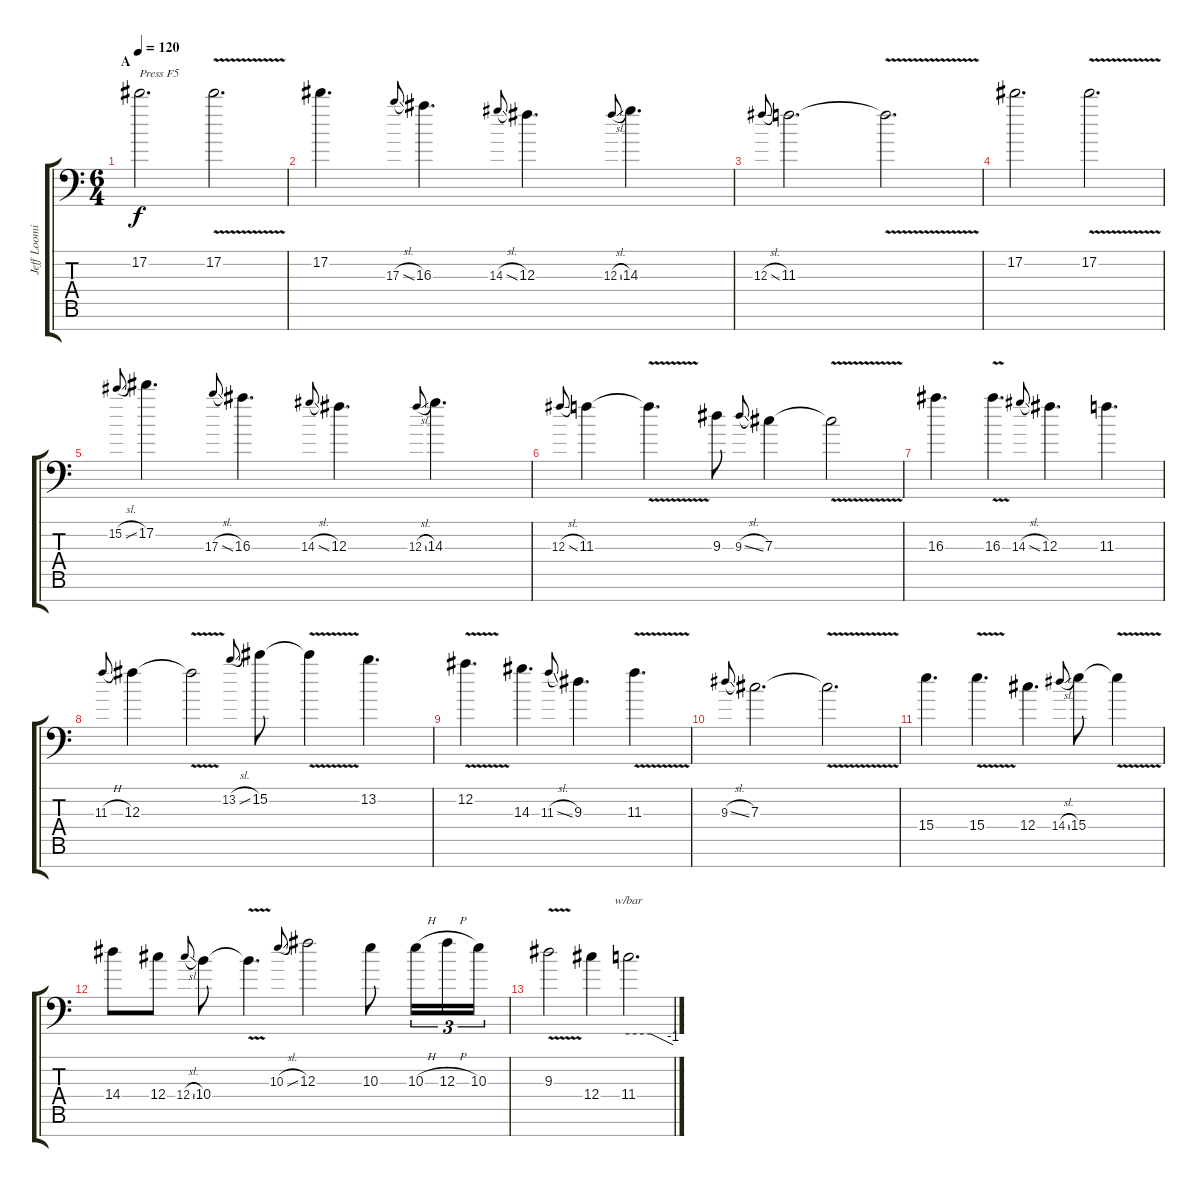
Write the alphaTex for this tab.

\track ("Jeff Loomis Lead" "Jeff Loomi") {instrument distortionguitar}
\staff {score tabs}
\tuning (Eb4 Bb3 Gb3 Db3 Ab2 Eb2 Bb1) {hide}
\ts (6 4)
\section ("" "A")
\tempo 120
\clef f4
\ks c
17.2.2{d txt "Press F5" dy f volume 8 instrument distortionguitar} 17.2{v}.2{d} |
17.2.4{d} 17.3{sl}.8{gr onbeat} 16.3.4{d} 14.3{sl}.8{gr onbeat} 12.3.4{d} 12.3{sl}.8{gr onbeat} 14.3.4{d} |
12.3{sl}.8{gr onbeat} 11.3.2{d} 11.3{v t}.2{d} |
17.2.2{d} 17.2{v}.2{d} |
15.2{sl}.8{gr onbeat} 17.2.4{d} 17.3{sl}.8{gr onbeat} 16.3.4{d} 14.3{sl}.8{gr onbeat} 12.3.4{d} 12.3{sl}.8{gr onbeat} 14.3.4{d} |
12.3{sl}.8{gr onbeat} 11.3.4 11.3{v t}.4{d} 9.3.8 9.3{sl}.8{gr onbeat} 7.3.4 7.3{v t}.2 |
16.3.4{d} 16.3{v}.4{d} 14.3{sl}.8{gr onbeat} 12.3.4{d} 11.3.4{d} |
11.3{h}.8{gr onbeat} 12.3.4 12.3{v t}.2 13.2{sl}.8{gr onbeat} 15.2.8 15.2{v t}.4 13.2.4{d} |
12.2{v}.4{d} 14.3.4{d} 11.3{sl}.8{gr onbeat} 9.3.4{d} 11.3{v}.4{d} |
9.3{sl}.8{gr onbeat} 7.3.2{d} 7.3{v t}.2{d} |
15.4.4{d} 15.4{v}.4{d} 12.4.4{d} 14.4{sl}.8{gr onbeat} 15.4.8 15.4{v t}.4 |
14.4.8 12.4.8 12.4{sl}.8{gr onbeat} 10.4.8 10.4{v t}.4{d} 10.3{sl}.8{gr onbeat} 12.3.2 10.3.8 10.3{h}.16{tu (3 2)} 12.3{h}.16{tu (3 2)} 10.3.16{tu (3 2)} |
9.3{v}.2 12.4.4 11.4.2{d tbe (custom default 0 0 30 0 60 -4)}
